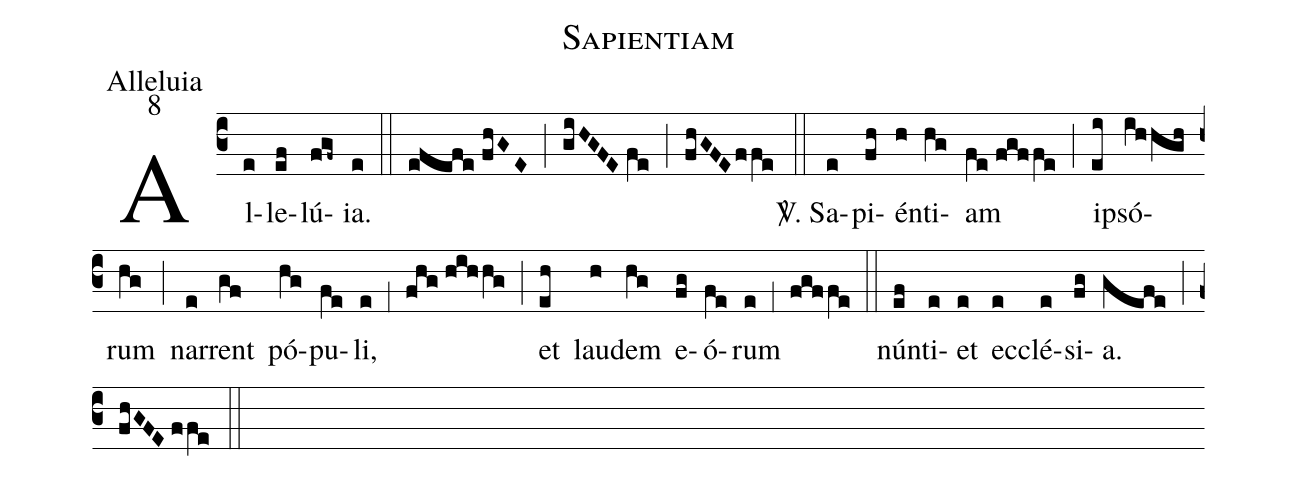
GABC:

name:Sapientiam;
office-part:Alleluia;
mode:8;
%%
(c3) Al(e)le(ef)lú(fgf~)ia.(e) (::)
(efefe//fhGE) (;) (giHGFE//fe) (;) (fhGFE/ffe) (::)

<sp>V/</sp>. Sa(e)pi(fh)én(h)ti(hg)am(fe//fgffe) (;) i(ei)psó(ihhgh)rum(hg) (;) nar(e)rent(gf) pó(hg)pu(fe)li,(e) (,1) (fhg//hihhg) (;) et(eh) lau(h)dem(hg) e(fg)ó(fe)rum(e) (,1) (fgffe) (::)
nún(ef)ti(e)et(e) ec(e)clé(e)si(fg)a.(gefe) (;) (fhGFE//ffe) (::)
